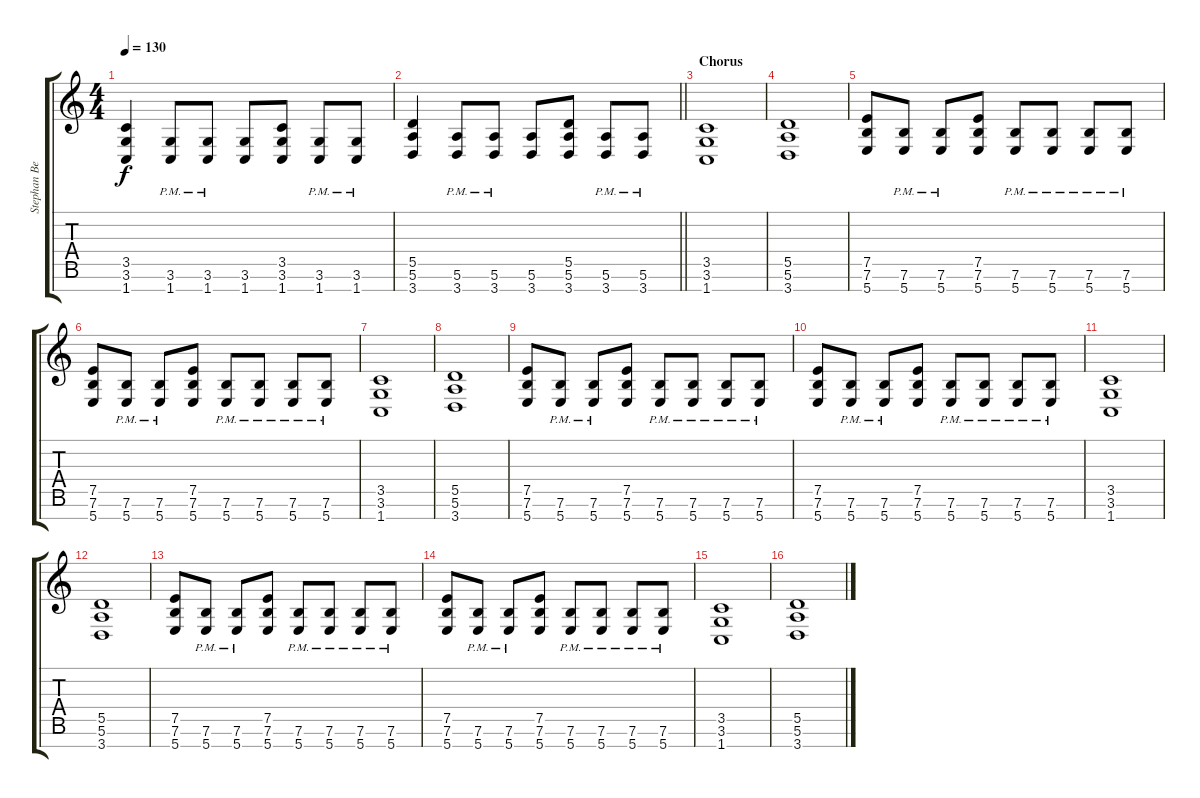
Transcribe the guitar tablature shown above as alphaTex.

\track ("Stephan Benfante" "Stephan Be") {instrument distortionguitar}
\staff {score tabs}
\tuning (E4 B3 G3 D3 A2 E2 B1) {hide}
\ts (4 4)
\tempo 130
\clef g2
\ks c
(3.5 3.6 1.7).4{dy f} (3.6{pm} 1.7{pm}).8 (3.6{pm} 1.7{pm}).8 (3.6 1.7).8 (3.5 3.6 1.7).8 (3.6{pm} 1.7{pm}).8 (3.6{pm} 1.7{pm}).8 |
\barLineRight lightlight
(5.5 5.6 3.7).4 (5.6{pm} 3.7{pm}).8 (5.6{pm} 3.7{pm}).8 (5.6 3.7).8 (5.5 5.6 3.7).8 (5.6{pm} 3.7{pm}).8 (5.6{pm} 3.7{pm}).8 |
\section ("" "Chorus")
(3.5 3.6 1.7).1 |
(5.5 5.6 3.7).1 |
(7.5 7.6 5.7).8 (7.6{pm} 5.7{pm}).8 (7.6{pm} 5.7{pm}).8 (7.5 7.6 5.7).8 (7.6{pm} 5.7{pm}).8 (7.6{pm} 5.7{pm}).8 (7.6{pm} 5.7{pm}).8 (7.6{pm} 5.7{pm}).8 |
(7.5 7.6 5.7).8 (7.6{pm} 5.7{pm}).8 (7.6{pm} 5.7{pm}).8 (7.5 7.6 5.7).8 (7.6{pm} 5.7{pm}).8 (7.6{pm} 5.7{pm}).8 (7.6{pm} 5.7{pm}).8 (7.6{pm} 5.7{pm}).8 |
(3.5 3.6 1.7).1 |
(5.5 5.6 3.7).1 |
(7.5 7.6 5.7).8 (7.6{pm} 5.7{pm}).8 (7.6{pm} 5.7{pm}).8 (7.5 7.6 5.7).8 (7.6{pm} 5.7{pm}).8 (7.6{pm} 5.7{pm}).8 (7.6{pm} 5.7{pm}).8 (7.6{pm} 5.7{pm}).8 |
(7.5 7.6 5.7).8 (7.6{pm} 5.7{pm}).8 (7.6{pm} 5.7{pm}).8 (7.5 7.6 5.7).8 (7.6{pm} 5.7{pm}).8 (7.6{pm} 5.7{pm}).8 (7.6{pm} 5.7{pm}).8 (7.6{pm} 5.7{pm}).8 |
(3.5 3.6 1.7).1 |
(5.5 5.6 3.7).1 |
(7.5 7.6 5.7).8 (7.6{pm} 5.7{pm}).8 (7.6{pm} 5.7{pm}).8 (7.5 7.6 5.7).8 (7.6{pm} 5.7{pm}).8 (7.6{pm} 5.7{pm}).8 (7.6{pm} 5.7{pm}).8 (7.6{pm} 5.7{pm}).8 |
(7.5 7.6 5.7).8 (7.6{pm} 5.7{pm}).8 (7.6{pm} 5.7{pm}).8 (7.5 7.6 5.7).8 (7.6{pm} 5.7{pm}).8 (7.6{pm} 5.7{pm}).8 (7.6{pm} 5.7{pm}).8 (7.6{pm} 5.7{pm}).8 |
(3.5 3.6 1.7).1 |
(5.5 5.6 3.7).1
